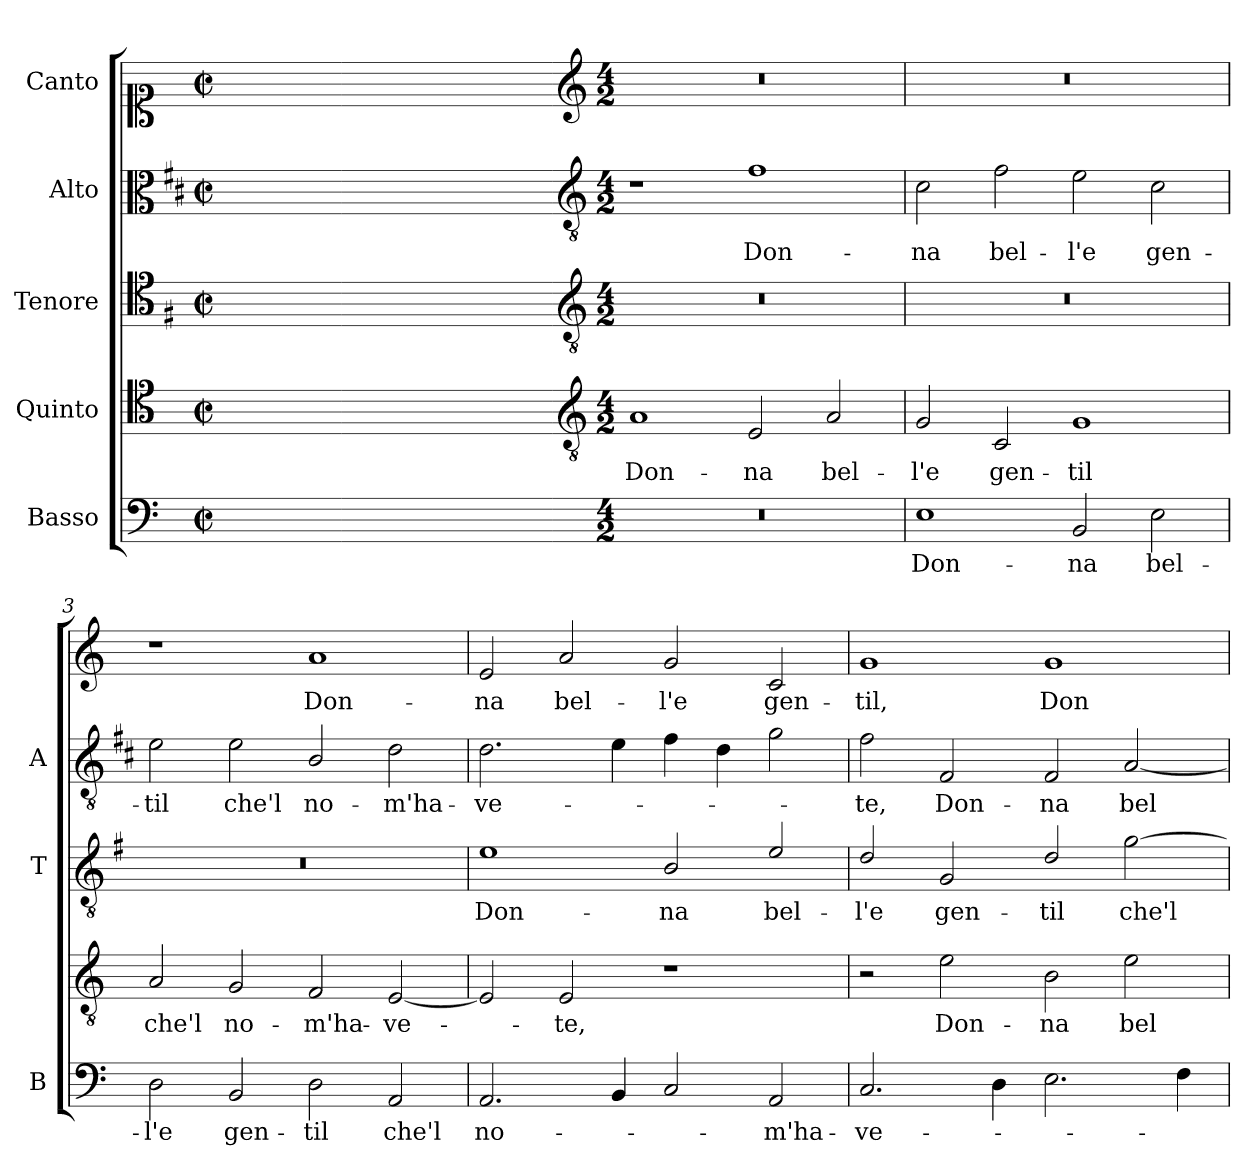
**kern	**text	**kern	**text	**kern	**text	**kern	**text	**kern	**text
*part5	*part5	*part4	*part4	*part3	*part3	*part2	*part2	*part1	*part1
*staff5	*staff5	*staff4	*staff4	*staff3	*staff3	*staff2	*staff2	*staff1	*staff1
*I"Basso	*	*I"Quinto	*	*I"Tenore	*	*I"Alto	*	*I"Canto	*
*I'B	*	*	*	*I'T	*	*I'A	*	*	*
*clefF4	*	*clefC4	*	*clefC4	*	*clefC3	*	*clefC1	*
*	*	*	*	*ITrd4c7	*	*ITrd1c2	*	*	*
*k[]	*	*k[]	*	*k[]	*	*k[]	*	*k[]	*
*C:	*	*C:	*	*C:	*	*C:	*	*C:	*
*M2/2	*	*M2/2	*	*M2/2	*	*M2/2	*	*M2/2	*
*met(c|)	*	*met(c|)	*	*met(c|)	*	*met(c|)	*	*met(c|)	*
=	=	=	=	=	=	=	=	=	=
1ryy	.	1ryy	.	1ryy	.	1ryy	.	1ryy	.
=1X-	=1X-	=1X-	=1X-	=1X-	=1X-	=1X-	=1X-	=1X-	=1X-
4ryy	.	4ryy	.	4ryy	.	4ryy	.	4ryy	.
4ryy	.	4ryy	.	4ryy	.	4ryy	.	4ryy	.
4ryy	.	4ryy	.	4ryy	.	4ryy	.	4ryy	.
4ryy	.	4ryy	.	4ryy	.	4ryy	.	4ryy	.
=1-	=1-	=1-	=1-	=1-	=1-	=1-	=1-	=1-	=1-
*	*	*clefGv2	*	*clefGv2	*	*clefGv2	*	*clefG2	*
*M4/2	*	*M4/2	*	*M4/2	*	*M4/2	*	*M4/2	*
!	!	!	!LO:LY:b	!	!	!	!	!	!
0r	.	1A	Don-	0r	.	1r	.	0r	.
!	!	!	!LO:LY:b	!	!	!	!LO:LY:b	!	!
.	.	2E/	-na	.	.	1e	Don-	.	.
!	!	!	!LO:LY:b	!	!	!	!	!	!
.	.	2A/	bel-	.	.	.	.	.	.
=2	=2	=2	=2	=2	=2	=2	=2	=2	=2
!	!LO:LY:b	!	!LO:LY:b	!	!	!	!LO:LY:b	!	!
1E	Don-	2G/	-l'e	0r	.	2B\	-na	0r	.
!	!	!	!LO:LY:b	!	!	!	!LO:LY:b	!	!
.	.	2C/	gen-	.	.	2e\	bel-	.	.
!	!LO:LY:b	!	!LO:LY:b	!	!	!	!LO:LY:b	!	!
2BB/	-na	1G	-til	.	.	2d\	-l'e	.	.
!	!LO:LY:b	!	!	!	!	!	!LO:LY:b	!	!
2E\	bel-	.	.	.	.	2B\	gen-	.	.
=3	=3	=3	=3	=3	=3	=3	=3	=3	=3
!	!LO:LY:b	!	!LO:LY:b	!	!	!	!LO:LY:b	!	!
2D\	-l'e	2A/	che'l	0r	.	2d\	-til	1r	.
!	!LO:LY:b	!	!LO:LY:b	!	!	!	!LO:LY:b	!	!
2BB/	gen-	2G/	no-	.	.	2d\	che'l	.	.
!	!LO:LY:b	!	!LO:LY:b	!	!	!	!LO:LY:b	!	!LO:LY:b
2D\	-til	2F/	-m'ha-	.	.	2A/	no-	1a	Don-
!	!LO:LY:b	!	!LO:LY:b	!	!	!	!LO:LY:b	!	!
2AA/	che'l	[2E/	-ve-	.	.	2c\	-m'ha-	.	.
=4	=4	=4	=4	=4	=4	=4	=4	=4	=4
!	!LO:LY:b	!	!	!	!LO:LY:b	!	!LO:LY:b	!	!LO:LY:b
2.AA/	no-	2E/]	.	1A	Don-	2.c\	-ve-	2e/	-na
!	!	!	!LO:LY:b	!	!	!	!	!	!LO:LY:b
.	.	2E/	-te,	.	.	.	.	2a/	bel-
4BB/	.	.	.	.	.	4d\	.	.	.
!	!	!	!	!	!LO:LY:b	!	!	!	!LO:LY:b
2C/	.	1r	.	2E/	-na	4e\	.	2g/	-l'e
.	.	.	.	.	.	4c\	.	.	.
!	!LO:LY:b	!	!	!	!LO:LY:b	!	!	!	!LO:LY:b
2AA/	-m'ha-	.	.	2A/	bel-	2f\	.	2c/	gen-
!!LO:LB:g=z
=5	=5	=5	=5	=5	=5	=5	=5	=5	=5
!	!LO:LY:b	!	!	!	!LO:LY:b	!	!LO:LY:b	!	!LO:LY:b
2.C/	-ve-	2r	.	2G/	-l'e	2e\	-te,	1g	-til,
!	!	!	!LO:LY:b	!	!LO:LY:b	!	!LO:LY:b	!	!
.	.	2e\	Don-	2C/	gen-	2E/	Don-	.	.
4D\	.	.	.	.	.	.	.	.	.
!	!	!	!LO:LY:b	!	!LO:LY:b	!	!LO:LY:b	!	!LO:LY:b
2.E\	.	2B\	-na	2G/	-til	2E/	-na	1g	Don-
!	!	!	!LO:LY:b	!	!LO:LY:b	!	!LO:LY:b	!	!
.	.	2e\	bel-	[2c\	che'l	[2G/	bel-	.	.
4F\	.	.	.	.	.	.	.	.	.
=	=	=	=	=	=	=	=	=	=
*-	*-	*-	*-	*-	*-	*-	*-	*-	*-
